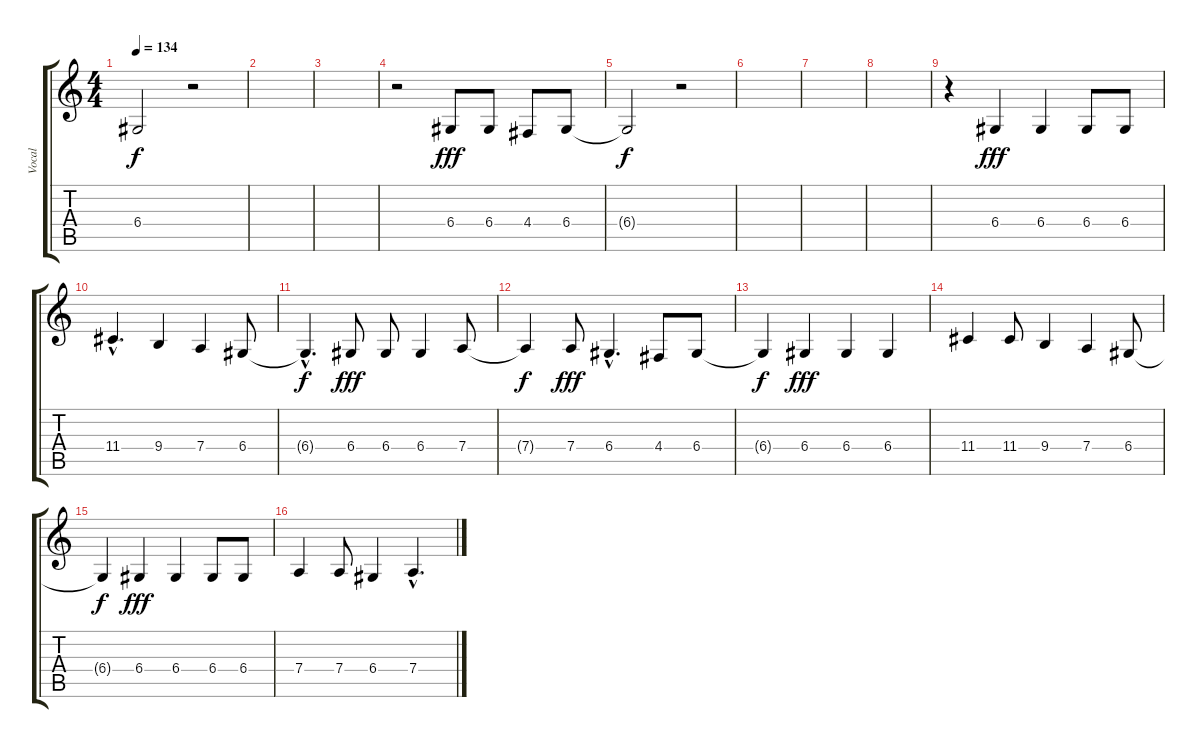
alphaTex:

\track ("Vocal" "Vocal") {instrument cello}
\staff {score tabs}
\tuning (E4 B3 G3 D3 A2 E2) {hide}
\ts (4 4)
\tempo 134
\clef g2
\ks c
6.4{t}.2{dy f} r.2 |
|
|
r.2 6.4.8{dy fff} 6.4.8 4.4.8 6.4.8 |
6.4{t}.2{dy f} r.2 |
|
|
|
r.4{volume 16} 6.4.4{dy fff} 6.4.4 6.4.8 6.4.8 |
11.4{hac}.4{d} 9.4.4 7.4.4 6.4.8 |
6.4{hac t}.4{d dy f} 6.4.8{dy fff} 6.4.8 6.4.4 7.4.8 |
7.4{t}.4{dy f} 7.4.8{dy fff} 6.4{hac}.4{d} 4.4.8 6.4.8 |
6.4{t}.4{dy f} 6.4.4{dy fff} 6.4.4 6.4.4 |
11.4.4 11.4.8 9.4.4 7.4.4 6.4.8 |
6.4{t}.4{dy f} 6.4.4{dy fff} 6.4.4 6.4.8 6.4.8 |
7.4.4 7.4.8 6.4.4 7.4{hac}.4{d}
